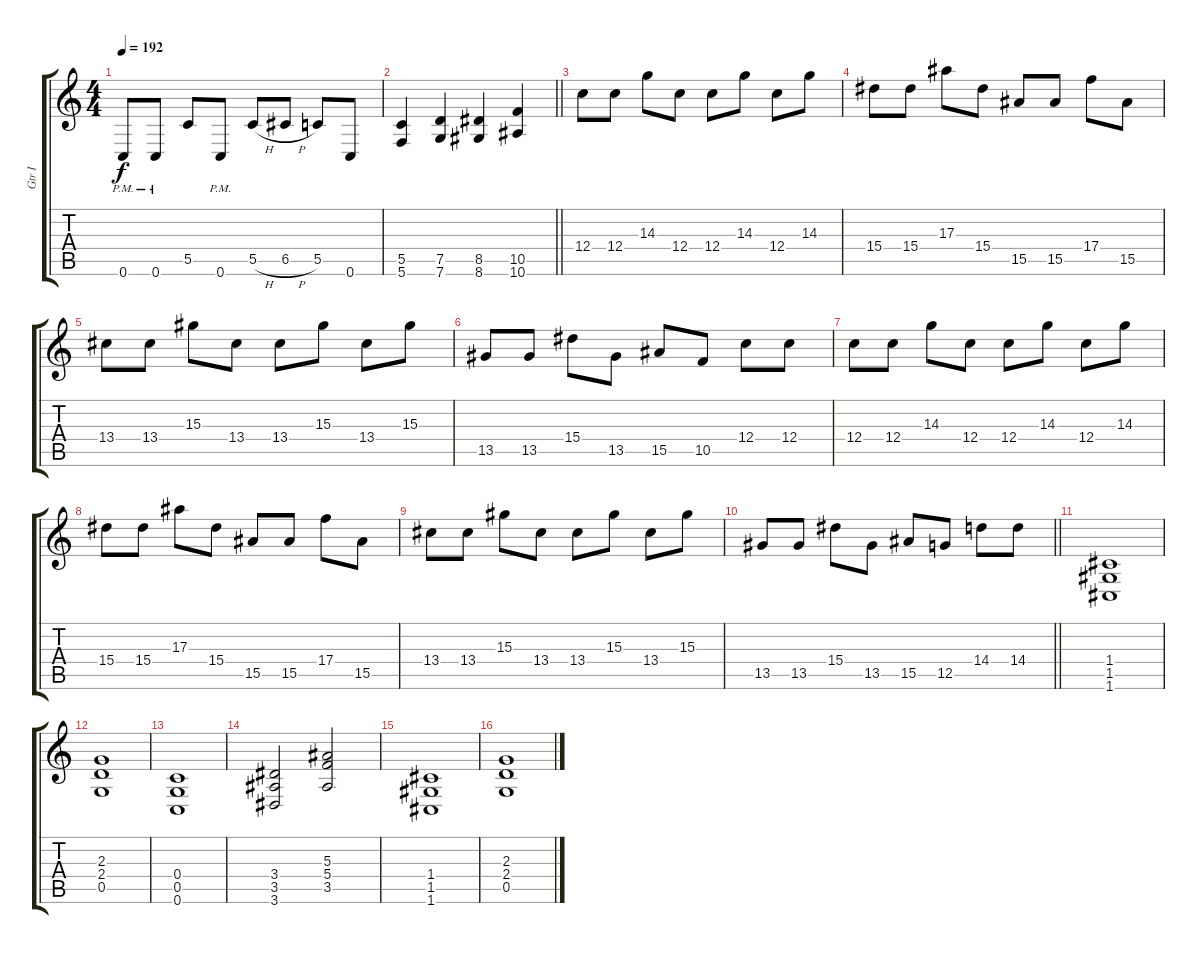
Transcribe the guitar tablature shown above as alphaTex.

\track ("Gtr I" "Gtr I") {instrument distortionguitar}
\staff {score tabs}
\tuning (D4 A3 F3 C3 G2 C2) {hide}
\ts (4 4)
\tempo 192
\clef g2
\ks c
0.6{pm}.8{dy f} 0.6{pm}.8 5.5.8 0.6{pm}.8 5.5{h}.8 6.5{h}.8 5.5.8 0.6.8 |
\barLineRight lightlight
(5.5 5.6).4 (7.5 7.6).4 (8.5 8.6).4 (10.5 10.6).4 |
12.4.8 12.4.8 14.3.8 12.4.8 12.4.8 14.3.8 12.4.8 14.3.8 |
15.4.8 15.4.8 17.3.8 15.4.8 15.5.8 15.5.8 17.4.8 15.5.8 |
13.4.8 13.4.8 15.3.8 13.4.8 13.4.8 15.3.8 13.4.8 15.3.8 |
13.5.8 13.5.8 15.4.8 13.5.8 15.5.8 10.5.8 12.4.8 12.4.8 |
12.4.8 12.4.8 14.3.8 12.4.8 12.4.8 14.3.8 12.4.8 14.3.8 |
15.4.8 15.4.8 17.3.8 15.4.8 15.5.8 15.5.8 17.4.8 15.5.8 |
13.4.8 13.4.8 15.3.8 13.4.8 13.4.8 15.3.8 13.4.8 15.3.8 |
\barLineRight lightlight
13.5.8 13.5.8 15.4.8 13.5.8 15.5.8 12.5.8 14.4.8 14.4.8 |
(1.4 1.5 1.6).1 |
(2.3 2.4 0.5).1 |
(0.4 0.5 0.6).1 |
(3.4 3.5 3.6).2 (5.3 5.4 3.5).2 |
(1.4 1.5 1.6).1 |
(2.3 2.4 0.5).1
